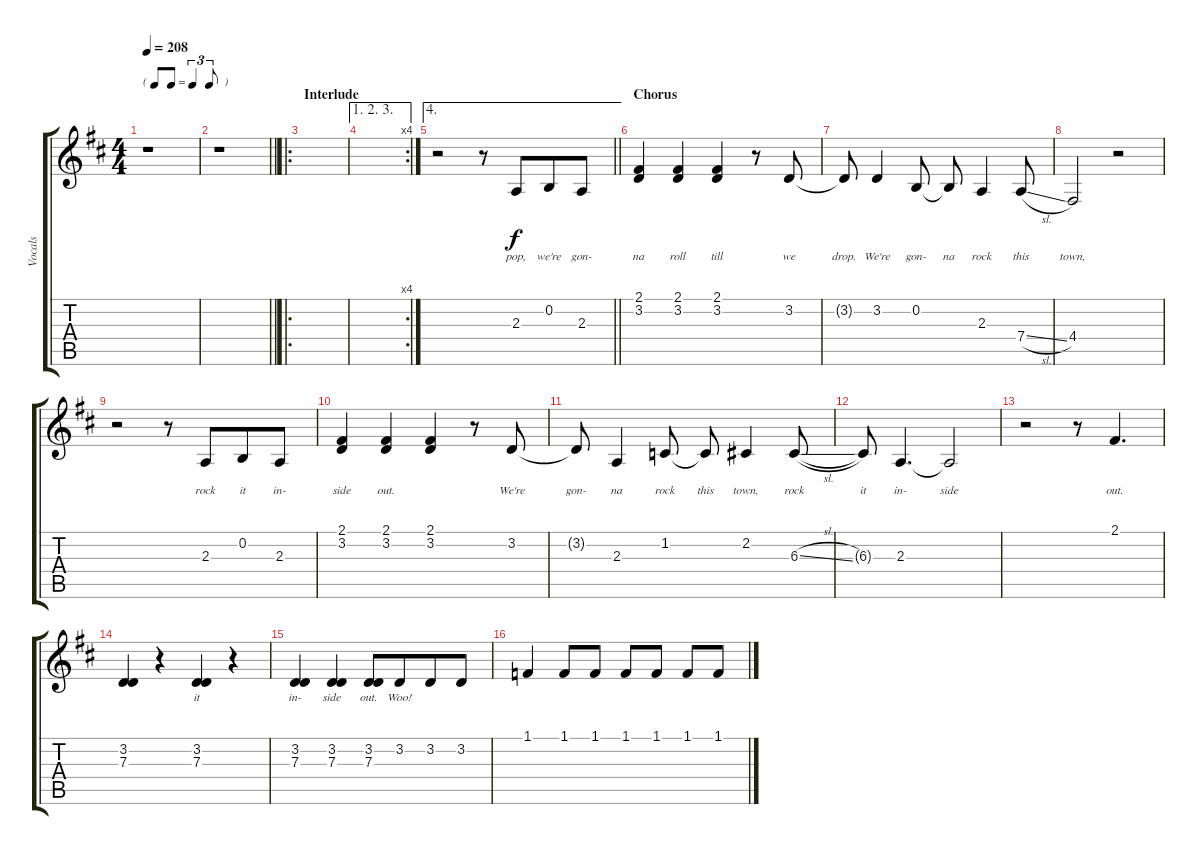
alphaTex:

\track ("Vocals" "Vocals") {instrument lead2sawtooth}
\staff {score tabs}
\tuning (E4 B3 G3 D3 A2 E2) {hide}
\ts (4 4)
\tf triplet8th
\tempo 208
\clef g2
\ks d
r.1{dy f} |
\barLineRight lightlight
r.1 |
\ro
\section ("" "Interlude")
|
\ae (1 2 3)
\rc 4
|
\ae 4
\barLineRight lightlight
r.2 r.8 2.3.8{lyrics (0 "pop,") lyrics (1 "") lyrics (2 "") lyrics (3 "") lyrics (4 "") beam merge} 0.2.8{lyrics (0 "we're") lyrics (1 "") lyrics (2 "") lyrics (3 "") lyrics (4 "")} 2.3.8{lyrics (0 "gon-") lyrics (1 "") lyrics (2 "") lyrics (3 "") lyrics (4 "")} |
\section ("" "Chorus")
(2.1 3.2).4{lyrics (0 "na") lyrics (1 "") lyrics (2 "") lyrics (3 "") lyrics (4 "")} (2.1 3.2).4{lyrics (0 "roll") lyrics (1 "") lyrics (2 "") lyrics (3 "") lyrics (4 "")} (2.1 3.2).4{lyrics (0 "till") lyrics (1 "") lyrics (2 "") lyrics (3 "") lyrics (4 "")} r.8 3.2.8{lyrics (0 "we") lyrics (1 "") lyrics (2 "") lyrics (3 "") lyrics (4 "")} |
3.2{t}.8{lyrics (0 "drop.") lyrics (1 "") lyrics (2 "") lyrics (3 "") lyrics (4 "")} 3.2.4{lyrics (0 "We're") lyrics (1 "") lyrics (2 "") lyrics (3 "") lyrics (4 "")} 0.2.8{lyrics (0 "gon-") lyrics (1 "") lyrics (2 "") lyrics (3 "") lyrics (4 "")} 0.2{t}.8{lyrics (0 "na") lyrics (1 "") lyrics (2 "") lyrics (3 "") lyrics (4 "")} 2.3.4{lyrics (0 "rock") lyrics (1 "") lyrics (2 "") lyrics (3 "") lyrics (4 "")} 7.4{sl}.8{lyrics (0 "this") lyrics (1 "") lyrics (2 "") lyrics (3 "") lyrics (4 "")} |
4.4.2{lyrics (0 "town,") lyrics (1 "") lyrics (2 "") lyrics (3 "") lyrics (4 "")} r.2 |
r.2 r.8 2.3.8{lyrics (0 "rock") lyrics (1 "") lyrics (2 "") lyrics (3 "") lyrics (4 "") beam merge} 0.2.8{lyrics (0 "it") lyrics (1 "") lyrics (2 "") lyrics (3 "") lyrics (4 "")} 2.3.8{lyrics (0 "in-") lyrics (1 "") lyrics (2 "") lyrics (3 "") lyrics (4 "")} |
(2.1 3.2).4{lyrics (0 "side") lyrics (1 "") lyrics (2 "") lyrics (3 "") lyrics (4 "")} (2.1 3.2).4{lyrics (0 "out.") lyrics (1 "") lyrics (2 "") lyrics (3 "") lyrics (4 "")} (2.1 3.2).4{lyrics (0 "") lyrics (1 "") lyrics (2 "") lyrics (3 "") lyrics (4 "")} r.8 3.2.8{lyrics (0 "We're") lyrics (1 "") lyrics (2 "") lyrics (3 "") lyrics (4 "")} |
3.2{t}.8{lyrics (0 "gon-") lyrics (1 "") lyrics (2 "") lyrics (3 "") lyrics (4 "")} 2.3.4{lyrics (0 "na") lyrics (1 "") lyrics (2 "") lyrics (3 "") lyrics (4 "")} 1.2.8{lyrics (0 "rock") lyrics (1 "") lyrics (2 "") lyrics (3 "") lyrics (4 "")} 1.2{t}.8{lyrics (0 "this") lyrics (1 "") lyrics (2 "") lyrics (3 "") lyrics (4 "")} 2.2.4{lyrics (0 "town,") lyrics (1 "") lyrics (2 "") lyrics (3 "") lyrics (4 "")} 6.3{sl}.8{lyrics (0 "rock") lyrics (1 "") lyrics (2 "") lyrics (3 "") lyrics (4 "")} |
6.3{t}.8{lyrics (0 "it") lyrics (1 "") lyrics (2 "") lyrics (3 "") lyrics (4 "")} 2.3.4{d lyrics (0 "in-") lyrics (1 "") lyrics (2 "") lyrics (3 "") lyrics (4 "")} 2.3{t}.2{lyrics (0 "side") lyrics (1 "") lyrics (2 "") lyrics (3 "") lyrics (4 "")} |
r.2 r.8 2.1.4{d lyrics (0 "out.") lyrics (1 "") lyrics (2 "") lyrics (3 "") lyrics (4 "")} |
(3.2 7.3).4{lyrics (0 "") lyrics (1 "") lyrics (2 "") lyrics (3 "") lyrics (4 "")} r.4 (3.2 7.3).4{lyrics (0 "it") lyrics (1 "") lyrics (2 "") lyrics (3 "") lyrics (4 "")} r.4 |
(3.2 7.3).4{lyrics (0 "in-") lyrics (1 "") lyrics (2 "") lyrics (3 "") lyrics (4 "")} (3.2 7.3).4{lyrics (0 "side") lyrics (1 "") lyrics (2 "") lyrics (3 "") lyrics (4 "")} (3.2 7.3).8{lyrics (0 "out.") lyrics (1 "") lyrics (2 "") lyrics (3 "") lyrics (4 "")} 3.2.8{lyrics (0 "Woo!") lyrics (1 "") lyrics (2 "") lyrics (3 "") lyrics (4 "") beam merge} 3.2.8 3.2.8 |
1.1.4 1.1.8 1.1.8 1.1.8 1.1.8 1.1.8 1.1.8
